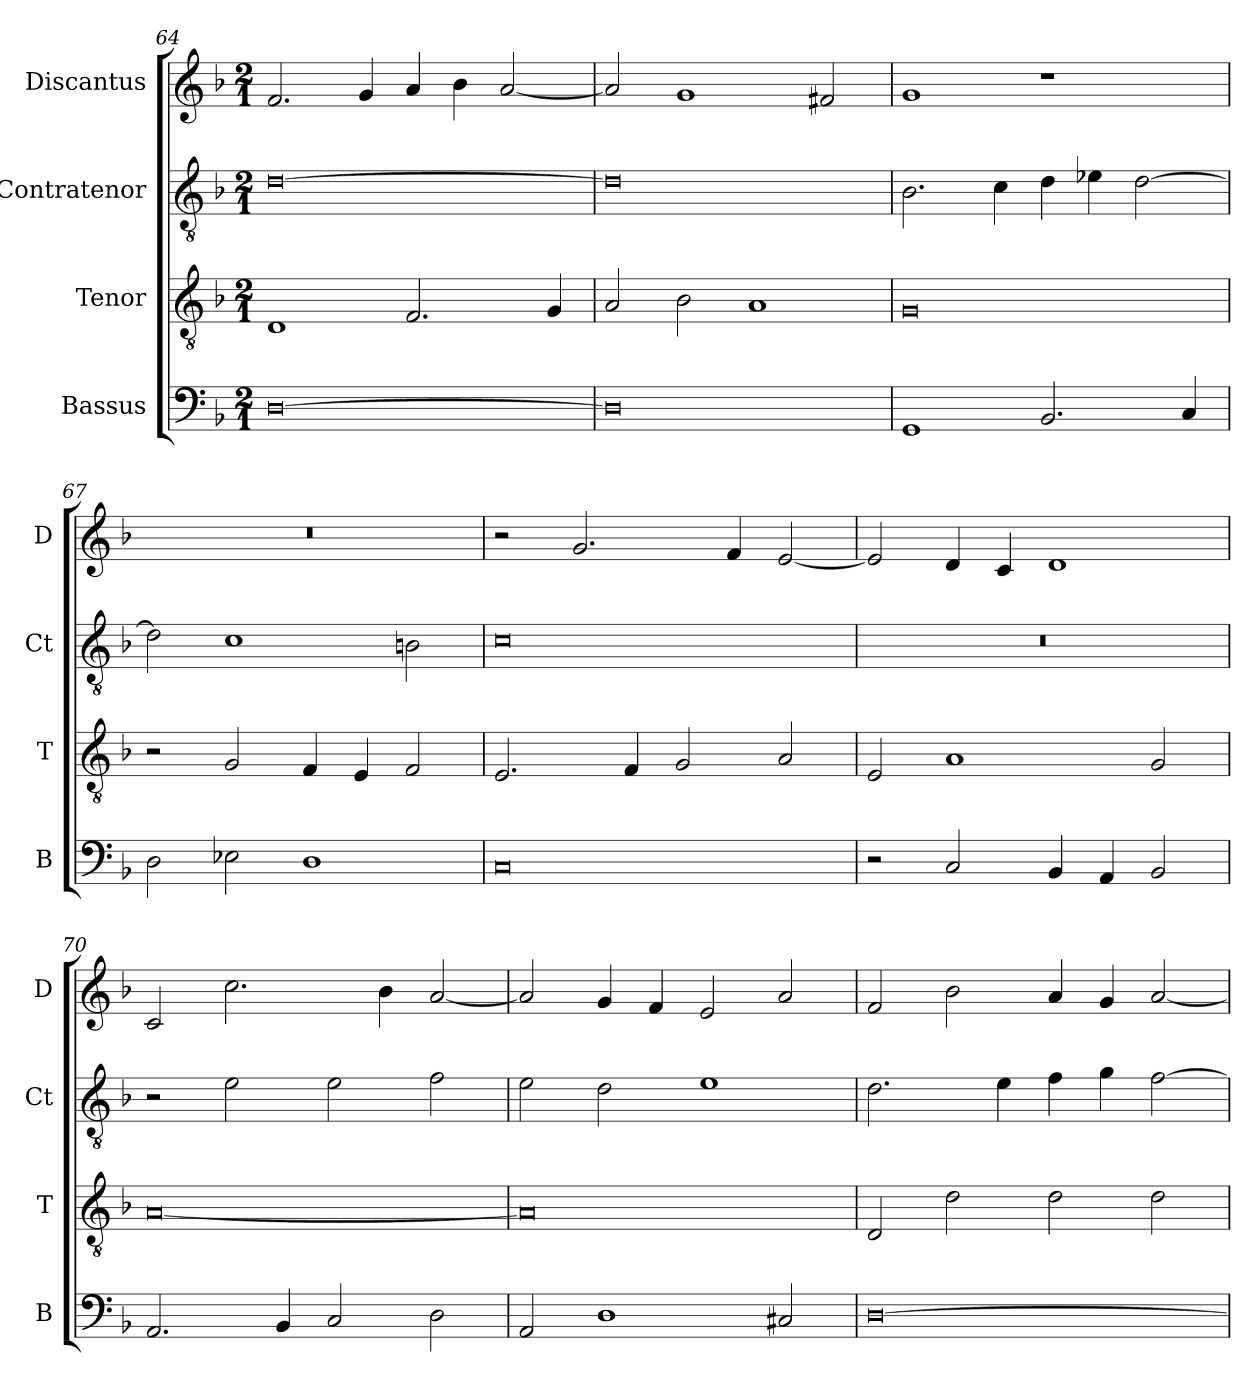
**kern	**kern	**kern	**kern
*part4	*part3	*part2	*part1
*staff4	*staff3	*staff2	*staff1
*I"Bassus	*I"Tenor	*I"Contratenor	*I"Discantus
*I'B	*I'T	*I'Ct	*I'D
*clefF4	*clefGv2	*clefGv2	*clefG2
*k[b-]	*k[b-]	*k[b-]	*k[b-]
*M2/1	*M2/1	*M2/1	*M2/1
=64	=64	=64	=64
[0D	1D	[0d	2.f/
.	.	.	4g/
.	2.F/	.	4a/
.	.	.	4b-\
.	.	.	[2a/
.	4G/	.	.
=65	=65	=65	=65
0D]	2A/	0d]	2a/]
.	2B-\	.	1g
.	1A	.	.
.	.	.	2f#X/
=66	=66	=66	=66
1GG	0G	2.B-\	1g
.	.	4c\	.
2.BB-/	.	4d\	1r
.	.	4e-X\	.
.	.	[2d\	.
4C/	.	.	.
=67	=67	=67	=67
2D\	2r	2d\]	0r
2E-X\	2G/	1c	.
1D	4F/	.	.
.	4E/	.	.
.	2F/	2Bn\	.
=68	=68	=68	=68
0C	2.E/	0c	2r
.	.	.	2.g/
.	4F/	.	.
.	2G/	.	.
.	.	.	4f/
.	2A/	.	[2e/
=69	=69	=69	=69
2r	2E/	0r	2e/]
2C/	1A	.	4d/
.	.	.	4c/
4BB-/	.	.	1d
4AA/	.	.	.
2BB-/	2G/	.	.
=70	=70	=70	=70
2.AA/	[0A	2r	2c/
.	.	2e\	2.cc\
4BB-/	.	.	.
2C/	.	2e\	.
.	.	.	4b-\
2D\	.	2f\	[2a/
=71	=71	=71	=71
2AA/	0A]	2e\	2a/]
1D	.	2d\	4g/
.	.	.	4f/
.	.	1e	2e/
2C#X/	.	.	2a/
=72	=72	=72	=72
[0D	2D/	2.d\	2f/
.	2d\	.	2b-\
.	.	4e\	.
.	2d\	4f\	4a/
.	.	4g\	4g/
.	2d\	[2f\	[2a/
=	=	=	=
*-	*-	*-	*-
